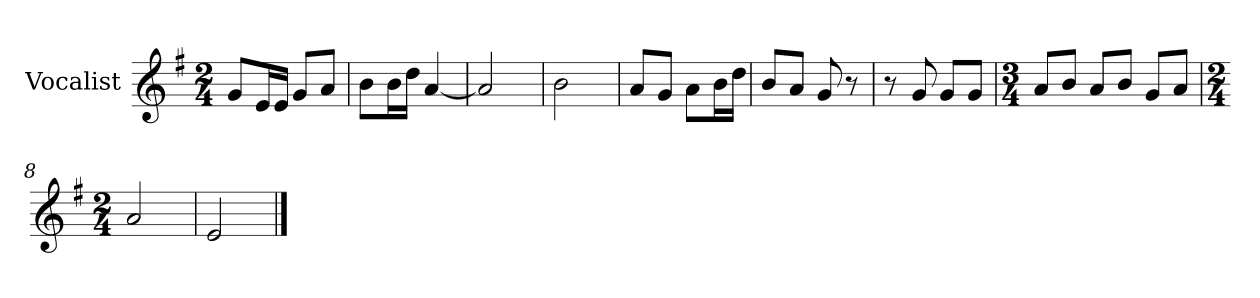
**kern
*part1
*staff1
*I"Vocalist
*k[f#]
*G:
*M2/4
=
8gL
16eL
16eJJ
8gL
8aJ
=1
8bL
16bL
16ddJJ
[4a
=2
2a]
=3
2b
=4
8aL
8gJ
8aL
16bL
16ddJJ
=5
8bL
8aJ
8g
8r
=6
8r
8g
8gL
8gJ
=7
*M3/4
8aL
8bJ
8aL
8bJ
8gL
8aJ
=8
*M2/4
2a
=9
2e
==
*-
